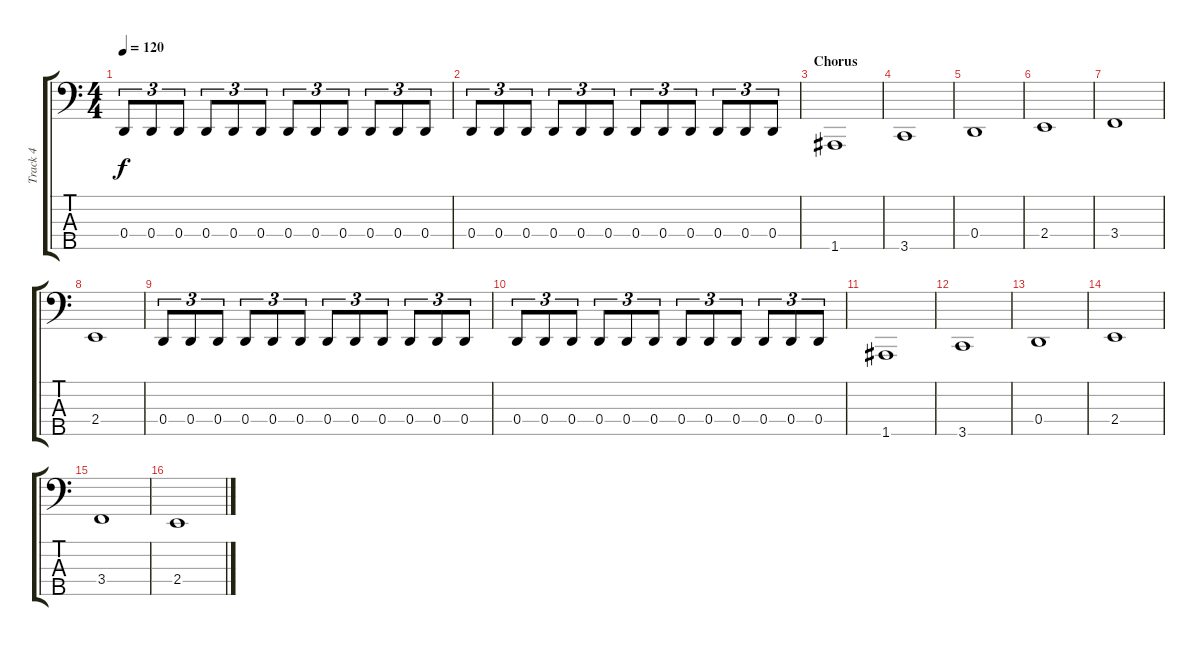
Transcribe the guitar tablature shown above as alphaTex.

\track ("Track 4" "Track 4") {instrument electricbasspick}
\staff {score tabs}
\tuning (F2 C2 G1 D1 A0) {hide}
\ts (4 4)
\tempo 120
\clef f4
\ks c
0.4.8{tu (3 2) dy f} 0.4.8{tu (3 2)} 0.4.8{tu (3 2)} 0.4.8{tu (3 2)} 0.4.8{tu (3 2)} 0.4.8{tu (3 2)} 0.4.8{tu (3 2)} 0.4.8{tu (3 2)} 0.4.8{tu (3 2)} 0.4.8{tu (3 2)} 0.4.8{tu (3 2)} 0.4.8{tu (3 2)} |
0.4.8{tu (3 2)} 0.4.8{tu (3 2)} 0.4.8{tu (3 2)} 0.4.8{tu (3 2)} 0.4.8{tu (3 2)} 0.4.8{tu (3 2)} 0.4.8{tu (3 2)} 0.4.8{tu (3 2)} 0.4.8{tu (3 2)} 0.4.8{tu (3 2)} 0.4.8{tu (3 2)} 0.4.8{tu (3 2)} |
\section ("" "Chorus")
1.5.1 |
3.5.1 |
0.4.1 |
2.4.1 |
3.4.1 |
2.4.1 |
0.4.8{tu (3 2)} 0.4.8{tu (3 2)} 0.4.8{tu (3 2)} 0.4.8{tu (3 2)} 0.4.8{tu (3 2)} 0.4.8{tu (3 2)} 0.4.8{tu (3 2)} 0.4.8{tu (3 2)} 0.4.8{tu (3 2)} 0.4.8{tu (3 2)} 0.4.8{tu (3 2)} 0.4.8{tu (3 2)} |
0.4.8{tu (3 2)} 0.4.8{tu (3 2)} 0.4.8{tu (3 2)} 0.4.8{tu (3 2)} 0.4.8{tu (3 2)} 0.4.8{tu (3 2)} 0.4.8{tu (3 2)} 0.4.8{tu (3 2)} 0.4.8{tu (3 2)} 0.4.8{tu (3 2)} 0.4.8{tu (3 2)} 0.4.8{tu (3 2)} |
1.5.1 |
3.5.1 |
0.4.1 |
2.4.1 |
3.4.1 |
2.4.1
